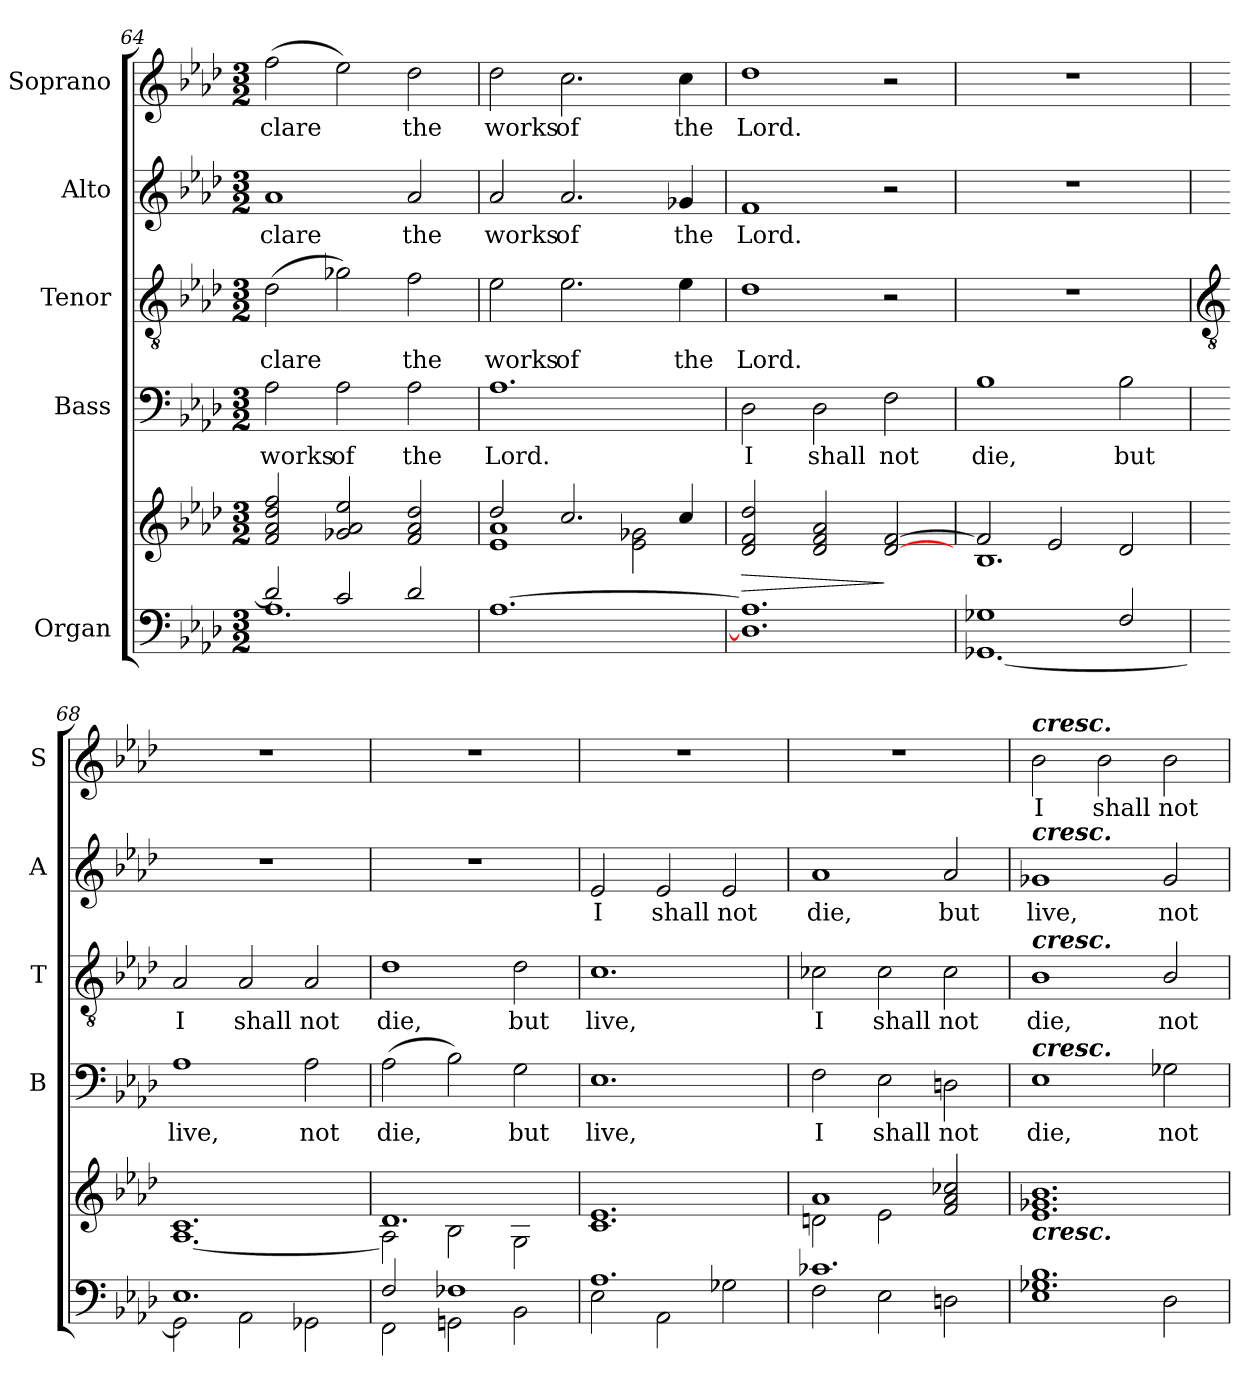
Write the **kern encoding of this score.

**kern	**kern	**dynam	**kern	**text	**kern	**text	**kern	**text	**kern	**text
*part5	*part5	*part5	*part4	*part4	*part3	*part3	*part2	*part2	*part1	*part1
*staff6	*staff5	*staff5/6	*staff4	*staff4	*staff3	*staff3	*staff2	*staff2	*staff1	*staff1
*I"Organ	*	*	*I"Bass	*	*I"Tenor	*	*I"Alto	*	*I"Soprano	*
*	*	*	*I'B	*	*I'T	*	*I'A	*	*I'S	*
*clefF4	*clefG2	*	*clefF4	*	*clefGv2	*	*clefG2	*	*clefG2	*
*k[b-e-a-d-]	*k[b-e-a-d-]	*	*k[b-e-a-d-]	*	*k[b-e-a-d-]	*	*k[b-e-a-d-]	*	*k[b-e-a-d-]	*
*A-:	*A-:	*	*A-:	*	*A-:	*	*A-:	*	*A-:	*
*M3/2	*M3/2	*	*M3/2	*	*M3/2	*	*M3/2	*	*M3/2	*
=64	=64	=64	=64	=64	=64	=64	=64	=64	=64	=64
*^	*^	*	*	*	*	*	*	*	*	*
!	!	!	!LO:N:vis=1	!	!	!LO:LY:b	!	!LO:LY:b	!	!LO:LY:b	!	!LO:LY:b
2d-/]	1.A-	2f 2a- 2dd- 2ff	1.ryy	.	2A-	works	(>2d-	-clare	1a-	-clare	(>2ff	-clare
!	!	!	!	!	!	!LO:LY:b	!	!	!	!	!	!
2c/	.	2g-X 2a- 2ee-	.	.	2A-	of	2g-X)	.	.	.	2ee-)	.
!	!	!	!	!	!	!LO:LY:b	!	!LO:LY:b	!	!LO:LY:b	!	!LO:LY:b
2d-/	.	2f 2a- 2dd-	.	.	2A-	the	2f	the	2a-	the	2dd-	the
=65	=65	=65	=65	=65	=65	=65	=65	=65	=65	=65	=65	=65
!	!LO:N:vis=1	!	!	!	!	!LO:LY:b	!	!LO:LY:b	!	!LO:LY:b	!	!LO:LY:b
[1.A-	1.ryy	2dd-/	1e- 1a-	.	1.A-	Lord.	2e-	works	2a-	works	2dd-	works
!	!	!	!	!	!	!	!	!LO:LY:b	!	!LO:LY:b	!	!LO:LY:b
.	.	2.cc/	.	.	.	.	2.e-	of	2.a-	of	2.cc	of
.	.	.	2e-\ 2g-X\	.	.	.	.	.	.	.	.	.
!	!	!	!	!	!	!	!	!LO:LY:b	!	!LO:LY:b	!	!LO:LY:b
.	.	4cc/	.	.	.	.	4e-	the	4g-X	the	4cc	the
=66	=66	=66	=66	=66	=66	=66	=66	=66	=66	=66	=66	=66
!	!LO:N:vis=1	!	!LO:N:vis=1	!LO:HP:b	!	!LO:LY:b	!	!LO:LY:b	!	!LO:LY:b	!	!LO:LY:b
1.D-] 1.A-]	1.ryy	2d- 2f 2dd-	1.ryy	>	2D-	I	1d-	Lord.	1f	Lord.	1dd-	Lord.
!	!	!	!	!	!	!LO:LY:b	!	!	!	!	!	!
.	.	2d- 2f 2a-	.	.	2D-	shall	.	.	.	.	.	.
!	!	!	!	!	!	!LO:LY:b	!	!	!	!	!	!
.	.	[2d- [2f	.	]	2F	not	2r	.	2r	.	2r	.
=67	=67	=67	=67	=67	=67	=67	=67	=67	=67	=67	=67	=67
!	!	!	!	!	!	!LO:LY:b	!LO:N:vis=1	!	!LO:N:vis=1	!	!LO:N:vis=1	!
1G-X	[1.GG-X	2f]	1.B-	.	1B-	die,	1.r	.	1.r	.	1.r	.
.	.	2e-	.	.	.	.	.	.	.	.	.	.
!	!	!	!	!	!	!LO:LY:b	!	!	!	!	!	!
2F/	.	2d-	.	.	2B-	but	.	.	.	.	.	.
!!LO:LB:g=z
=68	=68	=68	=68	=68	=68	=68	=68	=68	=68	=68	=68	=68
*	*	*	*	*	*	*	*clefGv2	*	*	*	*	*
!	!	!	!	!	!	!LO:LY:b	!	!LO:LY:b	!LO:N:vis=1	!	!LO:N:vis=1	!
1.E-	2GG-\]	1.c	[1.A-\	.	1A-	live,	2A-	I	1.r	.	1.r	.
!	!	!	!	!	!	!	!	!LO:LY:b	!	!	!	!
.	2AA-\	.	.	.	.	.	2A-	shall	.	.	.	.
!	!	!	!	!	!	!LO:LY:b	!	!LO:LY:b	!	!	!	!
.	2GG-\	.	.	.	2A-	not	2A-	not	.	.	.	.
=69	=69	=69	=69	=69	=69	=69	=69	=69	=69	=69	=69	=69
!	!	!	!	!	!	!LO:LY:b	!	!LO:LY:b	!LO:N:vis=1	!	!LO:N:vis=1	!
2F/	2FF\	1.d-	2A-\]	.	(>2A-	die,	1d-	die,	1.r	.	1.r	.
1F-X	2GGn\	.	2B-\	.	2B-)	.	.	.	.	.	.	.
!	!	!	!	!	!	!LO:LY:b	!	!LO:LY:b	!	!	!	!
.	2BB-\	.	2G\	.	2G	but	2d-	but	.	.	.	.
=70	=70	=70	=70	=70	=70	=70	=70	=70	=70	=70	=70	=70
!	!	!	!LO:N:vis=1	!	!	!LO:LY:b	!	!LO:LY:b	!	!LO:LY:b	!LO:N:vis=1	!
1.A-	2E-\	1.c 1.e-	1.ryy	.	1.E-	live,	1.c	live,	2e-	I	1.r	.
!	!	!	!	!	!	!	!	!	!	!LO:LY:b	!	!
.	2AA-\	.	.	.	.	.	.	.	2e-	shall	.	.
!	!	!	!	!	!	!	!	!	!	!LO:LY:b	!	!
.	2G-X\	.	.	.	.	.	.	.	2e-	not	.	.
=71	=71	=71	=71	=71	=71	=71	=71	=71	=71	=71	=71	=71
!	!	!	!	!	!	!LO:LY:b	!	!LO:LY:b	!	!LO:LY:b	!LO:N:vis=1	!
1.c-X	2F\	1a-	2dn\	.	2F	I	2c-X	I	1a-	die,	1.r	.
!	!	!	!	!	!	!LO:LY:b	!	!LO:LY:b	!	!	!	!
.	2E-\	.	2e-\	.	2E-	shall	2c-	shall	.	.	.	.
!	!	!	!	!	!	!LO:LY:b	!	!LO:LY:b	!	!LO:LY:b	!	!
.	2Dn\	2f 2a- 2cc-X	2ryy	.	2Dn	not	2c-	not	2a-	but	.	.
=72	=72	=72	=72	=72	=72	=72	=72	=72	=72	=72	=72	=72
!	!	!	!	!	!	!	!	!	!	!	!LO:TX:a:Bi:t=cresc.	!
!	!	!	!	!	!	!	!	!	!LO:TX:a:Bi:t=cresc.	!	!	!
!	!	!	!	!	!	!	!LO:TX:a:Bi:t=cresc.	!	!	!	!	!
!	!	!	!	!	!LO:TX:a:Bi:t=cresc.	!	!	!	!	!	!	!
!	!	!LO:TX:b:Bi:t=cresc.	!	!	!	!	!	!	!	!	!	!
!	!	!	!LO:N:vis=1	!	!	!LO:LY:b	!	!LO:LY:b	!	!LO:LY:b	!	!LO:LY:b
1.G-X 1.B-	1E-\	1.e- 1.g-X 1.b-	1.ryy	.	1E-	die,	1B-	die,	1g-X	live,	2b-	I
!	!	!	!	!	!	!	!	!	!	!	!	!LO:LY:b
.	.	.	.	.	.	.	.	.	.	.	2b-	shall
!	!	!	!	!	!	!LO:LY:b	!	!LO:LY:b	!	!LO:LY:b	!	!LO:LY:b
.	2D-\	.	.	.	2G-X	not	2B-/	not	2g-	not	2b-	not
*v	*v	*	*	*	*	*	*	*	*	*	*	*
*	*v	*v	*	*	*	*	*	*	*	*	*
=	=	=	=	=	=	=	=	=	=	=
*-	*-	*-	*-	*-	*-	*-	*-	*-	*-	*-
